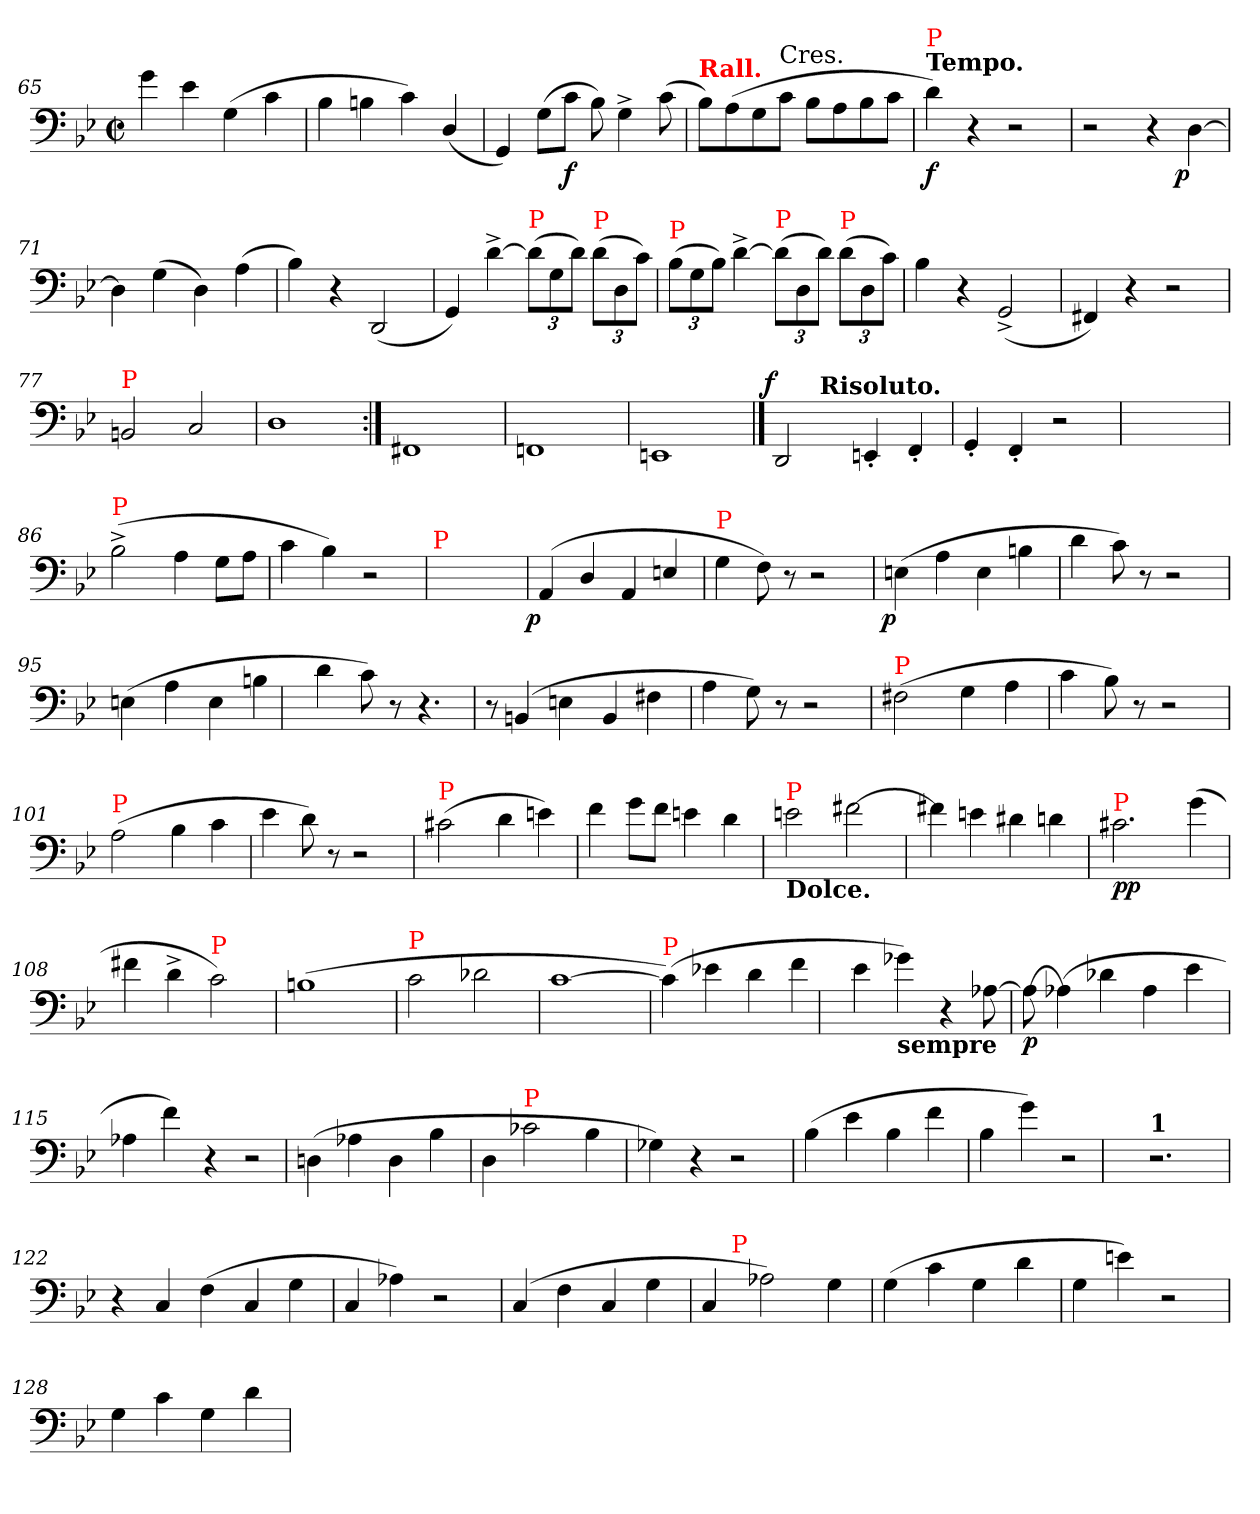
**kern	**dynam
*part1	*part1
*staff1	*staff1
*clefF4	*
*k[b-e-]	*
*g:	*
*M2/2	*
*met(c|)	*
=65	=65
4g	.
4e-	.
(>4G	.
4c	.
=66	=66
4B-	.
4Bn	.
4c)	.
(4D/	.
=67	=67
4GG)	.
(>8G\L	.
8cJ	f
8B-)	.
4G^<	.
(8c	.
=68	=68
!LO:TX:a:B:color=red:t=Rall.	!
8B-L)	.
(>8A	.
8G	.
!LO:TX:t=Cres.	!
8cJ	.
8B-L	.
8A	.
8B-	.
8cJ	.
=69	=69
!LO:TX:a:B:t=Tempo.	!
!LO:TX:a:color=red:t=P	!
4d)	f
4r	.
2r	.
=70	=70
2r	.
4r	.
!	!LO:DY:rj
[4D	p
=71	=71
4D]	.
(4G	.
4D)	.
(4A	.
=72	=72
4B-)	.
4r	.
(2DD	.
=73	=73
4GG)	.
[4d^<	.
*Xbrackettup	*
!LO:TX:a:color=red:t=P	!
(12dL]	.
12G	.
12dJ)	.
!LO:TX:a:color=red:t=P	!
(12dL	.
12D	.
12cJ)	.
=74	=74
!LO:TX:a:color=red:t=P	!
(12B-L	.
12G	.
12B-J)	.
[4d^<	.
!LO:TX:a:color=red:t=P	!
(12dL]	.
12D	.
12dJ)	.
!LO:TX:a:color=red:t=P	!
(12dL	.
12D	.
12cJ)	.
=75	=75
4B-	.
4r	.
(2GG^<	.
=76	=76
4FF#X)	.
4r	.
2r	.
=77	=77
!LO:TX:a:color=red:t=P	!
2BBn	.
2C	.
=78	=78
1D	.
=79:|!	=79:|!
1FF#X	.
=80	=80
1FFn	.
=81	=81
1EEn	.
==	==
!	!LO:DY:a:rj
*^	*
2DD	4ryy	f
!	!LO:TX:a:B:t=Risoluto.	!
.	2.ryy	.
4EEn'<	.	.
4FF'<	.	.
*v	*v	*
=83	=83
4GG'<	.
4FF'<	.
2r	.
=84	=84
1ryy	.
=86	=86
!LO:TX:a:color=red:t=P	!
(>2B-^<	.
4A	.
8G\L	.
8A\J	.
=87	=87
4c	.
4B-)	.
2r	.
=88	=88
!LO:TX:a:color=red:t=P	!
1ryy	.
=91	=91
!	!LO:DY:rj
(<4AA	p
4D/	.
4AA	.
4En/	.
=92	=92
!LO:TX:a:color=red:t=P	!
4G	.
8F)	.
8r	.
2r	.
=93	=93
!	!LO:DY:rj
(>4En	p
4A	.
4E	.
4Bn	.
=94	=94
4d	.
8c)	.
8r	.
2r	.
=95	=95
(>4En	.
4A	.
4E	.
!LO:N:vis=4	!
8Bn	.
=96	=96
8ryy	.
4d	.
8c)	.
8r	.
4.r	.
=97	=97
8r	.
(>4BBn	.
4En	.
4BB	.
4F#X	.
=98	=98
4A	.
8G)	.
8r	.
2r	.
=99	=99
!LO:TX:a:color=red:t=P	!
(2F#X	.
4G	.
4A	.
=100	=100
4c	.
8B-)	.
8r	.
2r	.
=101	=101
!LO:TX:a:color=red:t=P	!
(>2A	.
4B-	.
4c	.
=102	=102
4e-	.
8d)	.
8r	.
2r	.
=103	=103
!LO:TX:a:color=red:t=P	!
(>2c#X	.
4d	.
4en)	.
=104	=104
4f	.
8gL	.
8fJ	.
4en	.
4d	.
=105	=105
!LO:TX:b:B:t=Dolce.	!
!LO:TX:a:color=red:t=P	!
2en	.
[2f#X	.
=106	=106
4f#X]	.
4en	.
4d#X	.
4dn	.
=107	=107
!LO:TX:a:color=red:t=P	!
2.c#X	pp
(4g	.
=108	=108
4f#X	.
4d^<	.
!LO:TX:a:color=red:t=P	!
2c)	.
=109	=109
(>1Bn	.
=110	=110
!LO:TX:a:color=red:t=P	!
2c	.
2d-X	.
=111	=111
[1c	.
=112	=112
!LO:TX:a:color=red:t=P	!
(>4c])	.
4e-X	.
4d	.
!LO:N:vis=4	!
8f	.
=113	=113
8ryy	.
4e-	.
!LO:TX:b:B:t=sempre	!
4g-X)	.
4r	.
[8A-X	.
=114	=114
8A-_	p
(>4A-X]	.
4d-X	.
4A-	.
4e-	.
=115	=115
4A-X	.
4f)	.
4r	.
!LO:N:vis=2	!
4r	.
=116	=116
(>4Dn	.
4A-X	.
4D	.
4B-	.
=117	=117
4D	.
!LO:TX:a:color=red:t=P	!
2c-X	.
4B-	.
=118	=118
4G-X)	.
4r	.
2r	.
=119	=119
(>4B-	.
4e-	.
4B-	.
4f	.
=120	=120
4B-	.
4g)	.
!LO:N:vis=2	!
4r	.
=121	=121
4ryy	.
!LO:TX:a:B:t=1	!
2.r	.
=122	=122
4r	.
4C	.
(>4F	.
4C	.
4G	.
=123	=123
4C	.
4A-X)	.
2r	.
=124	=124
(>4C	.
4F	.
4C	.
4G	.
=125	=125
*^	*
4C	8ryy	.
!	!LO:TX:a:color=red:t=P	!
.	2..ryy	.
2A-X)	.	.
4G	.	.
*v	*v	*
=126	=126
(>4G	.
4c	.
4G	.
4d	.
=127	=127
4G	.
4en)	.
2r	.
=128	=128
4G	.
4c	.
4G	.
4d	.
=	=
*-	*-
